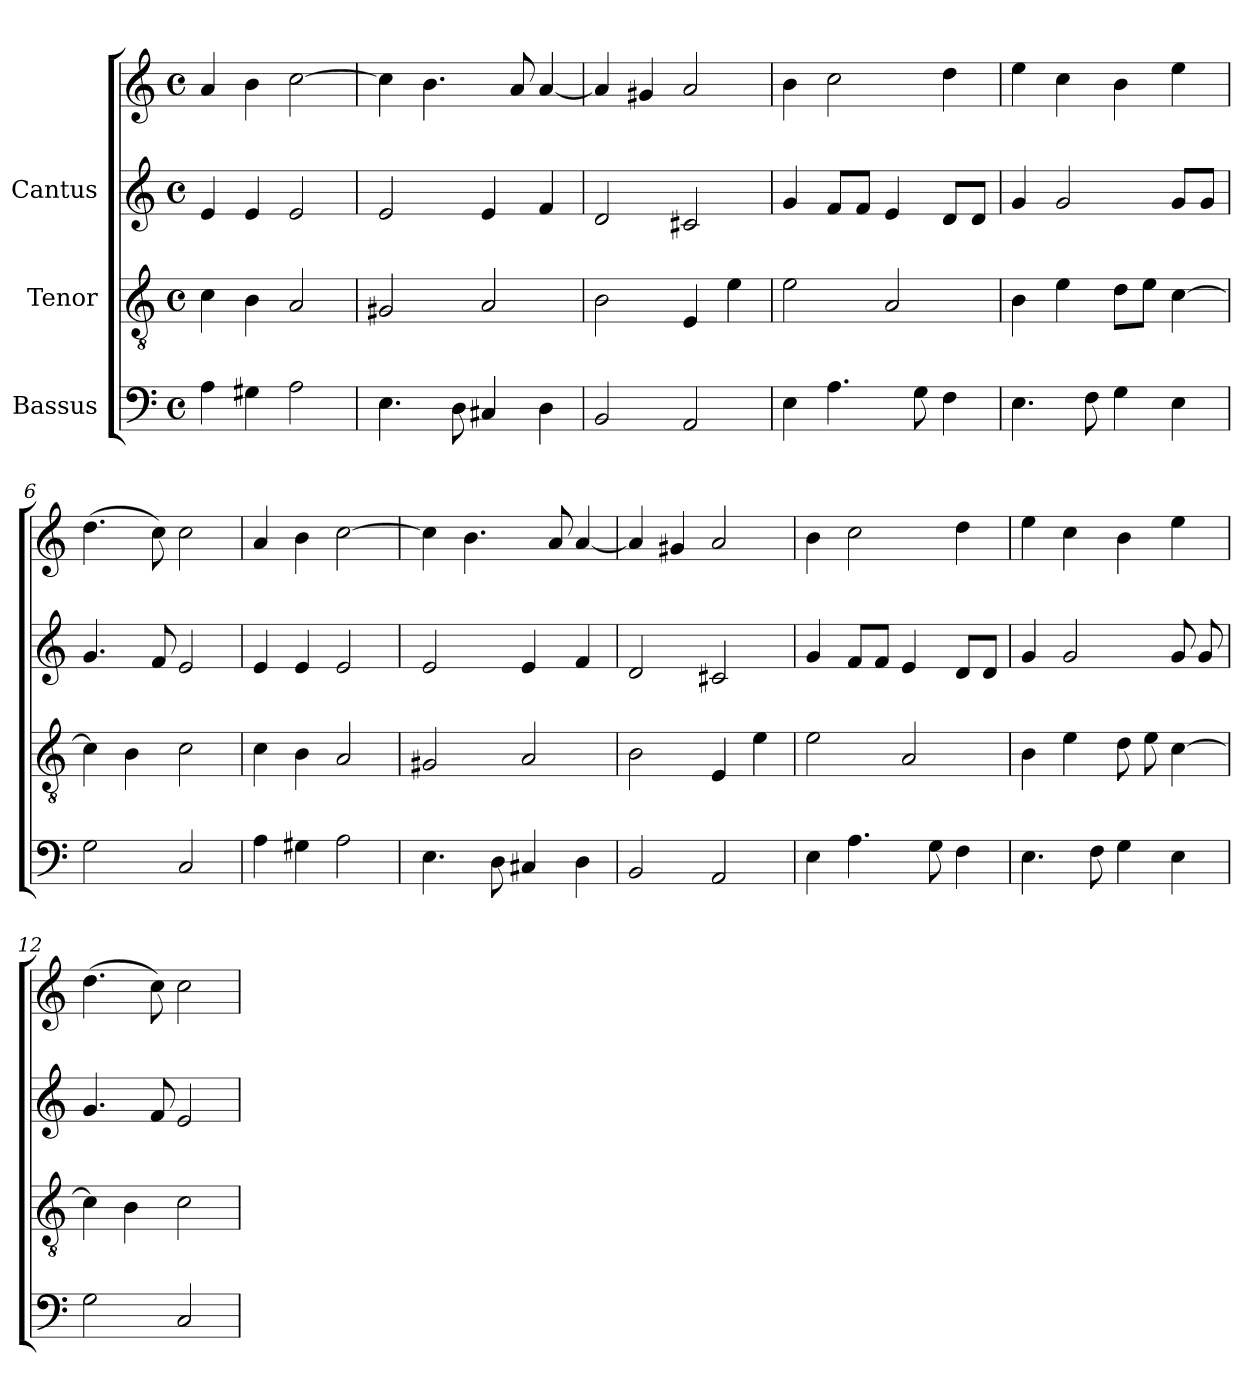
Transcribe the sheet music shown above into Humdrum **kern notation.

**kern	**kern	**kern	**kern
*part3	*part2	*part1	*part1
*staff4	*staff3	*staff2	*staff1
*I"Bassus	*I"Tenor	*I"Cantus	*
!!LO:PB:g=z
*stria5	*stria5	*stria5	*stria5
*clefF4	*clefGv2	*clefG2	*clefG2
*M4/4	*M4/4	*M4/4	*M4/4
*met(c)	*met(c)	*met(c)	*met(c)
*MM132	*MM132	*MM132	*MM132
=1	=1	=1	=1
4A\	4c\	4e/	4a/
4G#X\	4B\	4e/	4b\
2A\	2A/	2e/	[>2cc\
=2	=2	=2	=2
4.E\	2G#X/	2e/	4cc\]
.	.	.	4.b\
8D\	.	.	.
4C#X/	2A/	4e/	.
.	.	.	8a/
4D\	.	4f/	[<4a/
=3	=3	=3	=3
2BB/	2B\	2d/	4a/]
.	.	.	4g#X/
2AA/	4E/	2c#X/	2a/
.	4e\	.	.
=4	=4	=4	=4
4E\	2e\	4g/	4b\
4.A\	.	8f/L	2cc\
.	.	8f/J	.
.	2A/	4e/	.
8G\	.	.	.
4F\	.	8d/L	4dd\
.	.	8d/J	.
=5	=5	=5	=5
4.E\	4B\	4g/	4ee\
.	4e\	2g/	4cc\
8F\	.	.	.
4G\	8d\L	.	4b\
.	8e\J	.	.
4E\	[>4c\	8g/L	4ee\
.	.	8g/J	.
=6	=6	=6	=6
2G\	4c\]	4.g/	(>4.dd\
.	4B\	.	.
.	.	8f/	8cc\)
2C/	2c\	2e/	2cc\
!!LO:LB:g=z
=7	=7	=7	=7
4A\	4c\	4e/	4a/
4G#X\	4B\	4e/	4b\
2A\	2A/	2e/	[>2cc\
=8	=8	=8	=8
4.E\	2G#X/	2e/	4cc\]
.	.	.	4.b\
8D\	.	.	.
4C#X/	2A/	4e/	.
.	.	.	8a/
4D\	.	4f/	[<4a/
=9	=9	=9	=9
2BB/	2B\	2d/	4a/]
.	.	.	4g#X/
2AA/	4E/	2c#X/	2a/
.	4e\	.	.
=10	=10	=10	=10
4E\	2e\	4g/	4b\
4.A\	.	8f/L	2cc\
.	.	8f/J	.
.	2A/	4e/	.
8G\	.	.	.
4F\	.	8d/L	4dd\
.	.	8d/J	.
=11	=11	=11	=11
4.E\	4B\	4g/	4ee\
.	4e\	2g/	4cc\
8F\	.	.	.
4G\	8d\	.	4b\
.	8e\	.	.
4E\	[>4c\	8g/	4ee\
.	.	8g/	.
=12	=12	=12	=12
2G\	4c\]	4.g/	(>4.dd\
.	4B\	.	.
.	.	8f/	8cc\)
2C/	2c\	2e/	2cc\
=	=	=	=
*-	*-	*-	*-
